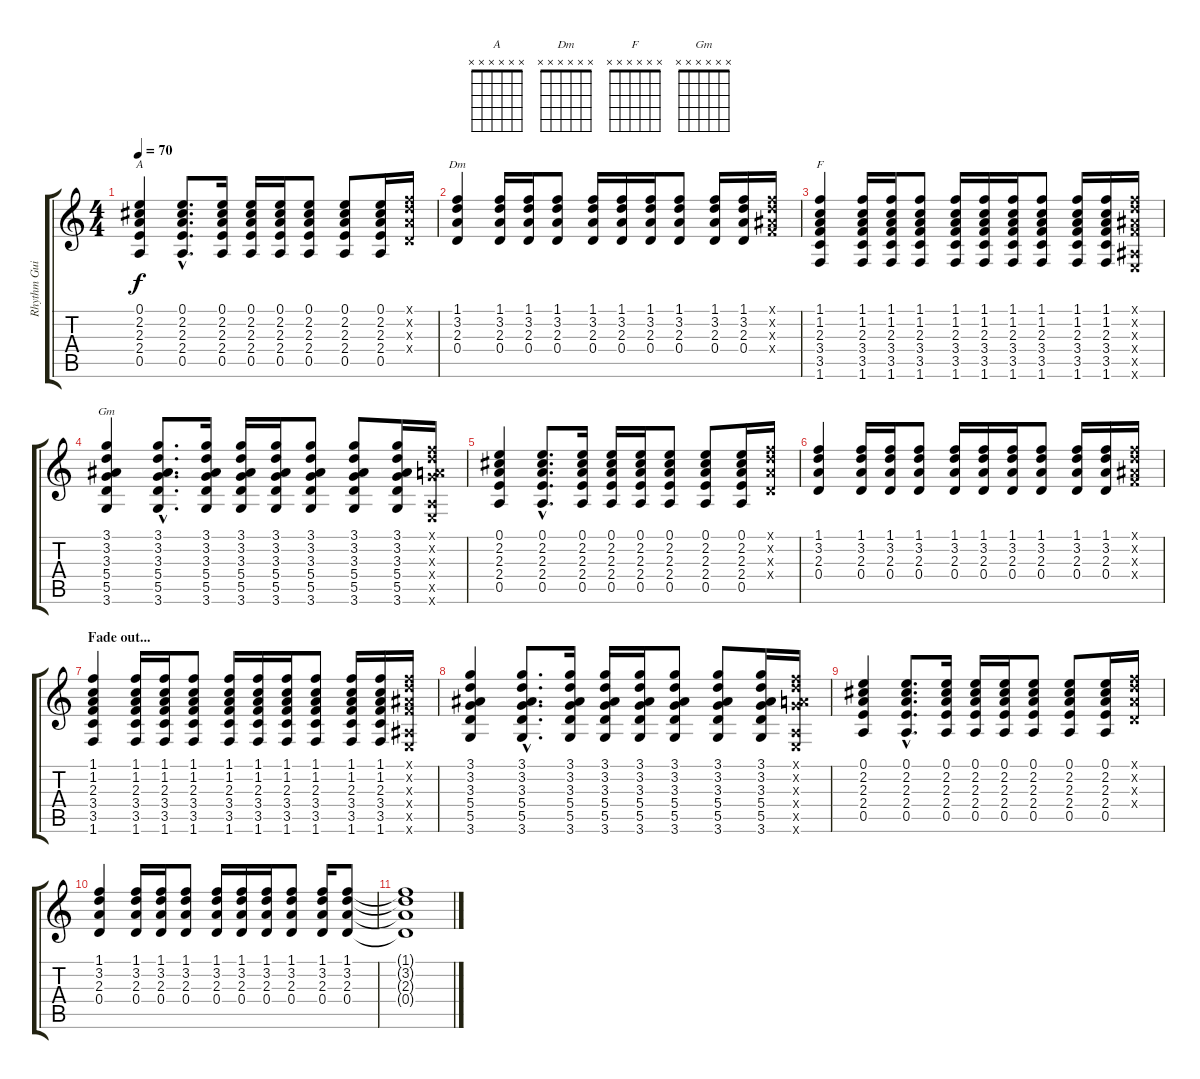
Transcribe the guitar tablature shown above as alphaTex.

\track ("Rhythm Guitar" "Rhythm Gui") {instrument acousticguitarsteel}
\staff {score tabs}
\tuning (E4 B3 G3 D3 A2 E2) {hide}
\chord ("A" x x x x x x) {firstfret 0}
\chord ("Dm" x x x x x x) {firstfret 0}
\chord ("F" x x x x x x) {firstfret 0}
\chord ("Gm" x x x x x x) {firstfret 0}
\ts (4 4)
\tempo 70
\clef g2
\ks c
(0.1 2.2 2.3 2.4 0.5).4{ch "A" dy f} (0.1{hac} 2.2{hac} 2.3{hac} 2.4{hac} 0.5{hac}).8{d} (0.1 2.2 2.3 2.4 0.5).16 (0.1 2.2 2.3 2.4 0.5).16 (0.1 2.2 2.3 2.4 0.5).16 (0.1 2.2 2.3 2.4 0.5).8 (0.1 2.2 2.3 2.4 0.5).8 (0.1 2.2 2.3 2.4 0.5).16 (1.1{x} 3.2{x} 2.3{x} 0.4{x}).16 |
(1.1 3.2 2.3 0.4).4{ch "Dm"} (1.1 3.2 2.3 0.4).16 (1.1 3.2 2.3 0.4).16 (1.1 3.2 2.3 0.4).8 (1.1 3.2 2.3 0.4).16 (1.1 3.2 2.3 0.4).16 (1.1 3.2 2.3 0.4).16 (1.1 3.2 2.3 0.4).8 (1.1 3.2 2.3 0.4).16 (1.1 3.2 2.3 0.4).16 (1.1{x} 3.2{x} 3.3{x} 3.4{x}).16 |
(1.1 1.2 2.3 3.4 3.5 1.6).4{ch "F"} (1.1 1.2 2.3 3.4 3.5 1.6).16 (1.1 1.2 2.3 3.4 3.5 1.6).16 (1.1 1.2 2.3 3.4 3.5 1.6).8 (1.1 1.2 2.3 3.4 3.5 1.6).16 (1.1 1.2 2.3 3.4 3.5 1.6).16 (1.1 1.2 2.3 3.4 3.5 1.6).16 (1.1 1.2 2.3 3.4 3.5 1.6).8 (1.1 1.2 2.3 3.4 3.5 1.6).16 (1.1 1.2 2.3 3.4 3.5 1.6).16 (1.1{x} 3.2{x} 3.3{x} 3.4{x} 1.5{x} 0.6{x}).16 |
(3.1 3.2 3.3 5.4 5.5 3.6).4{ch "Gm"} (3.1{hac} 3.2{hac} 3.3{hac} 5.4{hac} 5.5{hac} 3.6{hac}).8{d} (3.1 3.2 3.3 5.4 5.5 3.6).16 (3.1 3.2 3.3 5.4 5.5 3.6).16 (3.1 3.2 3.3 5.4 5.5 3.6).16 (3.1 3.2 3.3 5.4 5.5 3.6).8 (3.1 3.2 3.3 5.4 5.5 3.6).8 (3.1 3.2 3.3 5.4 5.5 3.6).16 (1.1{x} 3.2{x} 2.3{x} 5.4{x} 0.5{x} 0.6{x}).16 |
(0.1 2.2 2.3 2.4 0.5).4 (0.1{hac} 2.2{hac} 2.3{hac} 2.4{hac} 0.5{hac}).8{d} (0.1 2.2 2.3 2.4 0.5).16 (0.1 2.2 2.3 2.4 0.5).16 (0.1 2.2 2.3 2.4 0.5).16 (0.1 2.2 2.3 2.4 0.5).8 (0.1 2.2 2.3 2.4 0.5).8 (0.1 2.2 2.3 2.4 0.5).16 (1.1{x} 3.2{x} 2.3{x} 0.4{x}).16 |
(1.1 3.2 2.3 0.4).4 (1.1 3.2 2.3 0.4).16 (1.1 3.2 2.3 0.4).16 (1.1 3.2 2.3 0.4).8 (1.1 3.2 2.3 0.4).16 (1.1 3.2 2.3 0.4).16 (1.1 3.2 2.3 0.4).16 (1.1 3.2 2.3 0.4).8 (1.1 3.2 2.3 0.4).16 (1.1 3.2 2.3 0.4).16 (1.1{x} 3.2{x} 3.3{x} 3.4{x}).16 |
\section ("" "Fade out...")
(1.1 1.2 2.3 3.4 3.5 1.6).4 (1.1 1.2 2.3 3.4 3.5 1.6).16 (1.1 1.2 2.3 3.4 3.5 1.6).16 (1.1 1.2 2.3 3.4 3.5 1.6).8 (1.1 1.2 2.3 3.4 3.5 1.6).16 (1.1 1.2 2.3 3.4 3.5 1.6).16 (1.1 1.2 2.3 3.4 3.5 1.6).16 (1.1 1.2 2.3 3.4 3.5 1.6).8{volume 12} (1.1 1.2 2.3 3.4 3.5 1.6).16 (1.1 1.2 2.3 3.4 3.5 1.6).16 (1.1{x} 3.2{x} 3.3{x} 3.4{x} 1.5{x} 0.6{x}).16 |
(3.1 3.2 3.3 5.4 5.5 3.6).4{volume 10} (3.1{hac} 3.2{hac} 3.3{hac} 5.4{hac} 5.5{hac} 3.6{hac}).8{d} (3.1 3.2 3.3 5.4 5.5 3.6).16 (3.1 3.2 3.3 5.4 5.5 3.6).16 (3.1 3.2 3.3 5.4 5.5 3.6).16 (3.1 3.2 3.3 5.4 5.5 3.6).8 (3.1 3.2 3.3 5.4 5.5 3.6).8{volume 7} (3.1 3.2 3.3 5.4 5.5 3.6).16 (1.1{x} 3.2{x} 2.3{x} 5.4{x} 0.5{x} 0.6{x}).16 |
(0.1 2.2 2.3 2.4 0.5).4{volume 6} (0.1{hac} 2.2{hac} 2.3{hac} 2.4{hac} 0.5{hac}).8{d} (0.1 2.2 2.3 2.4 0.5).16 (0.1 2.2 2.3 2.4 0.5).16 (0.1 2.2 2.3 2.4 0.5).16 (0.1 2.2 2.3 2.4 0.5).8{volume 4} (0.1 2.2 2.3 2.4 0.5).8 (0.1 2.2 2.3 2.4 0.5).16 (1.1{x} 3.2{x} 2.3{x} 0.4{x}).16 |
(1.1 3.2 2.3 0.4).4{volume 2} (1.1 3.2 2.3 0.4).16 (1.1 3.2 2.3 0.4).16 (1.1 3.2 2.3 0.4).8 (1.1 3.2 2.3 0.4).16 (1.1 3.2 2.3 0.4).16 (1.1 3.2 2.3 0.4).16{volume 2} (1.1 3.2 2.3 0.4).8 (1.1 3.2 2.3 0.4).16 (1.1 3.2 2.3 0.4).8 |
(1.1{t} 3.2{t} 2.3{t} 0.4{t}).1
